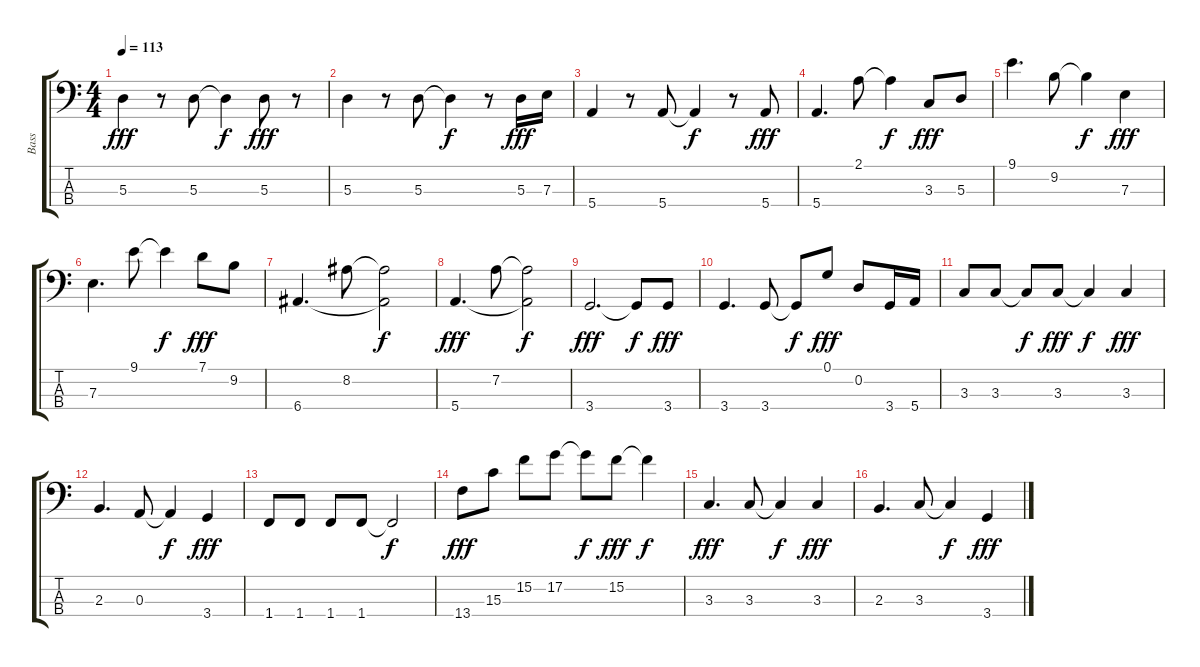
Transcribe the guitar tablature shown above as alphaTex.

\track ("Bass" "Bass") {instrument fretlessbass}
\staff {score tabs}
\tuning (G2 D2 A1 E1) {hide}
\ts (4 4)
\tempo 113
\clef f4
\ks c
5.3.4{dy fff} r.8 5.3.8 5.3{t}.4{dy f} 5.3.8{dy fff} r.8 |
5.3.4 r.8 5.3.8 5.3{t}.4{dy f} r.8 5.3.16{dy fff} 7.3.16 |
5.4.4 r.8 5.4.8 5.4{t}.4{dy f} r.8 5.4.8{dy fff} |
5.4.4{d} 2.1.8 2.1{t}.4{dy f} 3.3.8{dy fff} 5.3.8 |
9.1.4{d} 9.2.8 9.2{t}.4{dy f} 7.3.4{dy fff} |
7.3.4{d} 9.1.8 9.1{t}.4{dy f} 7.1.8{dy fff} 9.2.8 |
6.4.4{d} 8.2.8 (8.2{t} 6.4{t}).2{dy f} |
5.4.4{d dy fff} 7.2.8 (7.2{t} 5.4{t}).2{dy f} |
3.4.2{d dy fff} 3.4{t}.8{dy f} 3.4.8{dy fff} |
3.4.4{d} 3.4.8 3.4{t}.8{dy f} 0.1.8{dy fff} 0.2.8 3.4.16 5.4.16 |
3.3.8 3.3.8 3.3{t}.8{dy f} 3.3.8{dy fff} 3.3{t}.4{dy f} 3.3.4{dy fff} |
2.3.4{d} 0.3.8 0.3{t}.4{dy f} 3.4.4{dy fff} |
1.4.8 1.4.8 1.4.8 1.4.8 1.4{t}.2{dy f} |
13.4.8{dy fff} 15.3.8 15.2.8 17.2.8 17.2{t}.8{dy f} 15.2.8{dy fff} 15.2{t}.4{dy f} |
3.3.4{d dy fff} 3.3.8 3.3{t}.4{dy f} 3.3.4{dy fff} |
2.3.4{d} 3.3.8 3.3{t}.4{dy f} 3.4.4{dy fff}
